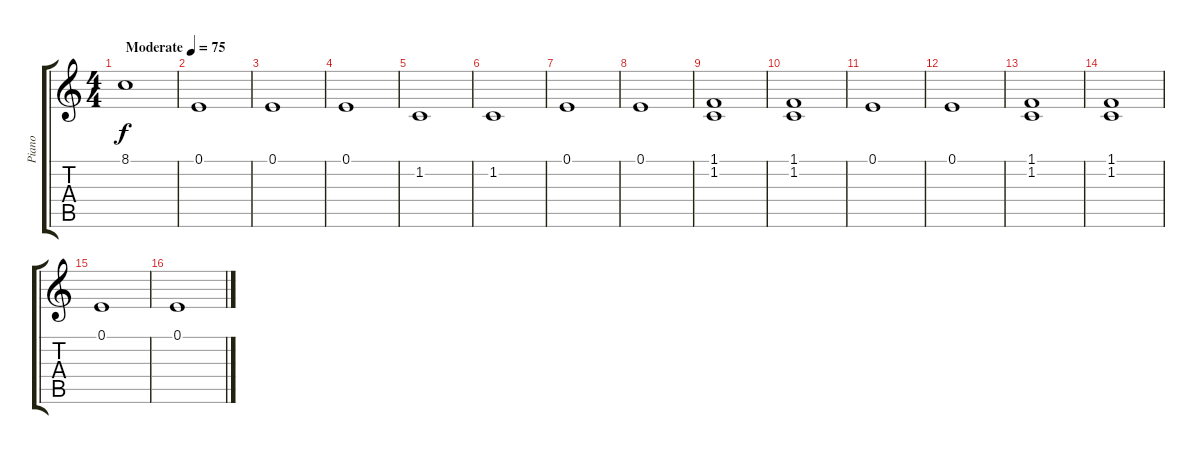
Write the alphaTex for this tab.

\track ("Piano" "Piano") {instrument acousticgrandpiano}
\staff {score tabs}
\tuning (E4 B3 G3 D3 A2 E2) {hide}
\ts (4 4)
\tempo (75 "Moderate")
\clef g2
\ks c
8.1.1{dy f instrument acousticgrandpiano} |
0.1.1 |
0.1.1 |
0.1.1 |
1.2.1 |
1.2.1 |
0.1.1 |
0.1.1 |
(1.1 1.2).1 |
(1.1 1.2).1 |
0.1.1 |
0.1.1 |
(1.1 1.2).1 |
(1.1 1.2).1 |
0.1.1 |
0.1.1
